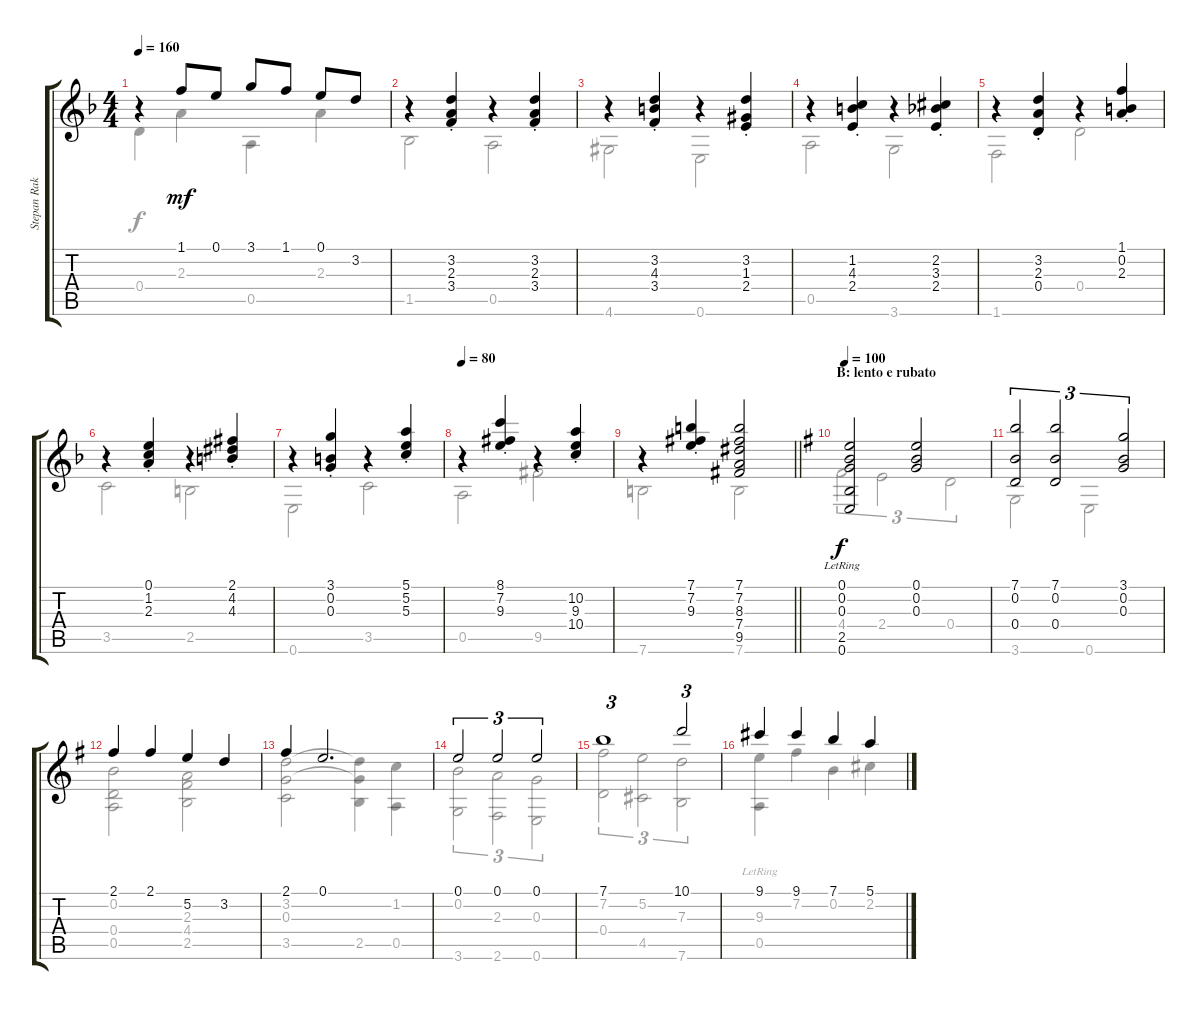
\track ("Stepan Rak" "Stepan Rak") {instrument acousticguitarnylon}
\staff {score tabs}
\tuning (E4 B3 G3 D3 A2 E2) {hide}
\voice
\ts (4 4)
\tempo 160
\clef g2
\ks f
r.4{dy mf} 1.1.8 0.1.8 3.1.8 1.1.8 0.1.8 3.2.8 |
r.4 (3.2{st} 2.3{st} 3.4{st}).4 r.4 (3.2{st} 2.3{st} 3.4{st}).4 |
r.4 (3.2{st} 4.3{st} 3.4{st}).4 r.4 (3.2{st} 1.3{st acc #} 2.4{st}).4 |
r.4 (1.2{st} 4.3{st} 2.4{st}).4 r.4 (2.2{st acc #} 3.3{st} 2.4{st}).4 |
r.4 (3.2{st} 2.3{st} 0.4{st}).4 r.4 (1.1{st} 0.2{st} 2.3{st}).4 |
r.4 (0.1{st} 1.2{st} 2.3{st}).4 r.4 (2.1{st acc #} 4.2{st acc #} 4.3{st}).4 |
r.4 (3.1{st} 0.2{st} 0.3{st}).4 r.4 (5.1{st} 5.2{st} 5.3{st}).4 |
\tempo 80
r.4 (8.1{st} 7.2{st acc #} 9.3{st}).4 r.4 (10.2{st} 9.3{st} 10.4{st}).4 |
\barLineRight lightlight
r.4 (7.1{st} 7.2{st acc #} 9.3{st}).4 (7.1 7.2{acc #} 8.3{acc #} 7.4 9.5{acc #}).2 |
\section ("" "B: lento e rubato")
\tempo 100
\ks g
(0.1 0.2 0.3 2.5{lr} 0.6{lr}).2{dy f} (0.1 0.2 0.3).2 |
(7.1 0.2 0.4).2{tu (3 2)} (7.1 0.2 0.4).2{tu (3 2)} (3.1 0.2 0.3).2{tu (3 2)} |
2.1.4 2.1.4 5.2.4 3.2.4 |
2.1.4 0.1.2{d} |
0.1.2{tu (3 2)} 0.1.2{tu (3 2)} 0.1.2{tu (3 2)} |
7.1.1{tu (3 2)} 10.1.2{tu (3 2)} |
9.1.4 9.1.4 7.1.4 5.1.4
\voice
\clef g2
\ottava regular
\simile none
\ks f
0.4.4{dy f} 2.3.4 0.5.4 2.3.4 |
1.5.2 0.5.2 |
4.6{acc #}.2 0.6.2 |
0.5.2 3.6.2 |
1.6.2 0.4.2 |
3.5.2 2.5.2 |
0.6.2 3.5.2 |
0.5.2 9.5{acc #}.2 |
\barLineRight lightlight
7.6.2 7.6.2 |
\ks g
4.4.2{tu (3 2)} 2.4.2{tu (3 2)} 0.4.2{tu (3 2)} |
3.6.2 0.6.2 |
(0.2 0.4 0.5).2 (2.3 4.4 2.5).2 |
(3.2 0.3 3.5).2 (3.2{t} 0.3{t} 2.5).4 (1.2 0.5).4 |
(0.2 3.6).2{tu (3 2)} (2.3 2.6).2{tu (3 2)} (0.3 0.6).2{tu (3 2)} |
(7.2 0.4).2{tu (3 2)} (5.2 4.5).2{tu (3 2)} (7.3 7.6).2{tu (3 2)} |
(9.3 0.5{lr}).4 7.2.4 0.2.4 2.2.4
